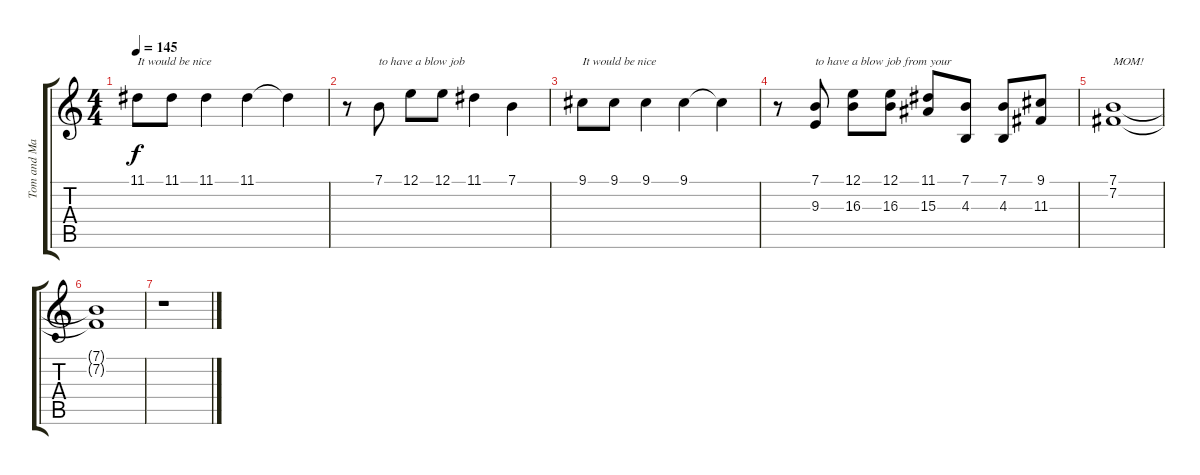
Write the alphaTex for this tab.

\track ("Tom and Mark - Vocals" "Tom and Ma") {instrument altosax}
\staff {score tabs}
\tuning (E4 B3 G3 D3 A2 E2) {hide}
\ts (4 4)
\tempo 145
\clef g2
\ks c
11.1.8{txt "It would be nice" dy f} 11.1.8 11.1.4 11.1.4 11.1{t}.4 |
r.8 7.1.8{txt "to have a blow job"} 12.1.8 12.1.8 11.1.4 7.1.4 |
9.1.8{txt "It would be nice"} 9.1.8 9.1.4 9.1.4 9.1{t}.4 |
r.8 (7.1 9.3).8{txt "to have a blow job from your"} (12.1 16.3).8 (12.1 16.3).8 (11.1 15.3).8 (7.1 4.3).8 (7.1 4.3).8 (9.1 11.3).8 |
(7.1 7.2).1{txt "MOM!"} |
(7.1{t} 7.2{t}).1 |
r.1
